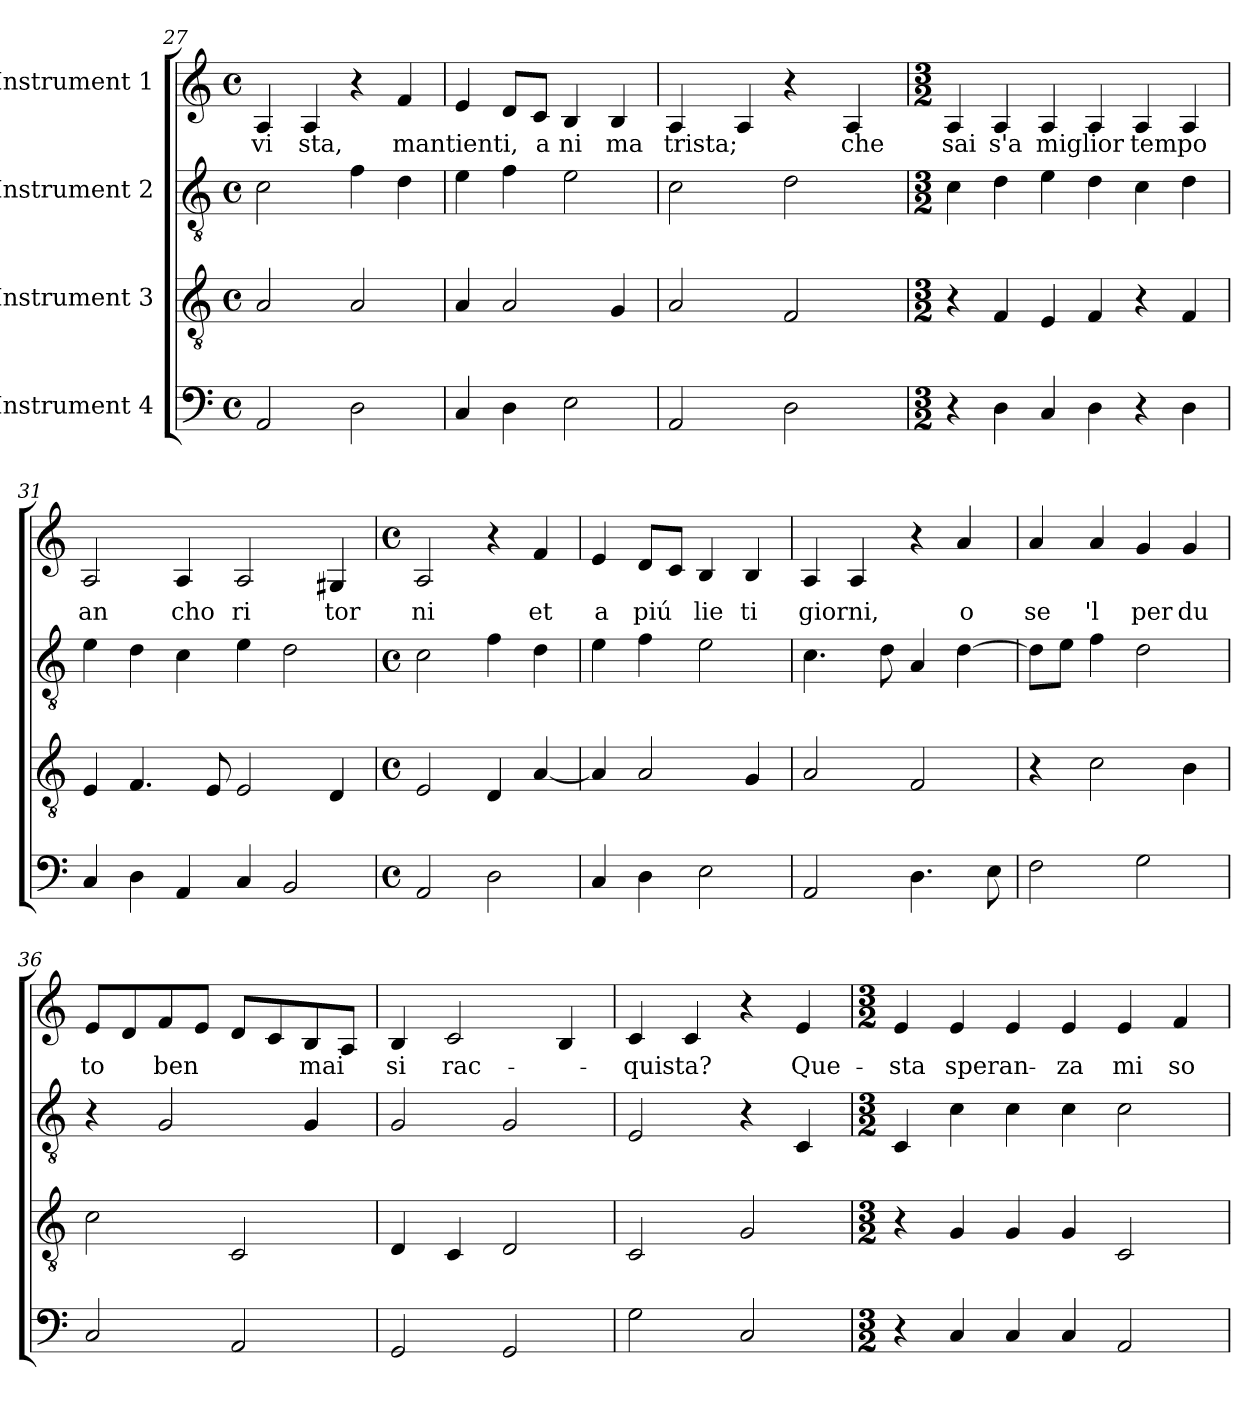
**kern	**kern	**kern	**kern	**text
*part4	*part3	*part2	*part1	*part1
*staff4	*staff3	*staff2	*staff1	*staff1
*I"Instrument 4	*I"Instrument 3	*I"Instrument 2	*I"Instrument 1	*
*clefF4	*clefGv2	*clefGv2	*clefG2	*
*M4/4	*M4/4	*M4/4	*M4/4	*
*met(c)	*met(c)	*met(c)	*met(c)	*
=27	=27	=27	=27	=27
!	!	!	!	!LO:LY:b:cj
2AA/	2A/	2c\	4A/	vi
!	!	!	!	!LO:LY:b:cj
.	.	.	4A/	sta,
2D\	2A/	4f\	4r	.
!	!	!	!	!LO:LY:b
.	.	4d\	4f/	mantienti,
=28	=28	=28	=28	=28
4C/	4A/	4e\	4e/	.
4D\	2A/	4f\	8d/L	.
!	!	!	!	!LO:LY:b:cj
.	.	.	8c/J	a
!	!	!	!	!LO:LY:b:cj
2E\	.	2e\	4B/	ni
!	!	!	!	!LO:LY:b:cj
.	4G/	.	4B/	ma
!!LO:LB:g=z
=29	=29	=29	=29	=29
!	!	!	!	!LO:LY:b
*	*	*^	*	*
2AA/	2A/	2c\	8ryy	4A/	trista;
.	.	.	64ryy	.	.
.	.	.	2ryy	.	.
.	.	.	.	4A/	.
2D\	2F/	2d\	.	4r	.
.	.	.	4ryy	.	.
!	!	!	!	!	!LO:LY:b:cj
.	.	.	.	4A/	che
.	.	.	16..ryy	.	.
*	*	*v	*v	*	*
=30	=30	=30	=30	=30
*M3/2	*M3/2	*M3/2	*M3/2	*
*	*	*^	*	*
!	!	!	!	!	!LO:LY:b:cj
*	*	*v	*v	*	*
4r	4r	4c\	4A/	sai
!	!	!	!	!LO:LY:b:cj
4D\	4F/	4d\	4A/	s'a
!	!	!	!	!LO:LY:b
4C/	4E/	4e\	4A/	miglior
4D\	4F/	4d\	4A/	.
!	!	!	!	!LO:LY:b:cj
4r	4r	4c\	4A/	tempo
4D\	4F/	4d\	4A/	.
=31	=31	=31	=31	=31
!	!	!	!	!LO:LY:b:cj
4C/	4E/	4e\	2A/	an
4D\	4.F/	4d\	.	.
!	!	!	!	!LO:LY:b:cj
4AA/	.	4c\	4A/	cho
.	8E/	.	.	.
!	!	!	!	!LO:LY:b:cj
4C/	2E/	4e\	2A/	ri
2BB/	.	2d\	.	.
!	!	!	!	!LO:LY:b:cj
.	4D/	.	4G#/	tor
=32	=32	=32	=32	=32
*M4/4	*M4/4	*M4/4	*M4/4	*
*met(c)	*met(c)	*met(c)	*met(c)	*
!	!	!	!	!LO:LY:b:cj
2AA/	2E/	2c\	2A/	ni
2D\	4D/	4f\	4r	.
!	!	!	!	!LO:LY:b:cj
.	[<4A/	4d\	4f/	et
=33	=33	=33	=33	=33
!	!	!	!	!LO:LY:b:cj
4C/	4A/]	4e\	4e/	a
!	!	!	!	!LO:LY:b
4D\	2A/	4f\	8d/L	piú
.	.	.	8c/J	.
!	!	!	!	!LO:LY:b:cj
2E\	.	2e\	4B/	lie
!	!	!	!	!LO:LY:b:cj
.	4G/	.	4B/	ti
=34	=34	=34	=34	=34
!	!	!	!	!LO:LY:b:cj
2AA/	2A/	4.c\	4A/	giorni,
.	.	.	4A/	.
.	.	8d\	.	.
4.D\	2F/	4A/	4r	.
!	!	!	!	!LO:LY:b:cj
.	.	[>4d\	4a/	o
8E\	.	.	.	.
=35	=35	=35	=35	=35
!	!	!	!	!LO:LY:b:cj
2F\	4r	8d\L]	4a/	se
.	.	8e\J	.	.
!	!	!	!	!LO:LY:b:cj
.	2c\	4f\	4a/	'l
!	!	!	!	!LO:LY:b:cj
2G\	.	2d\	4g/	per
!	!	!	!	!LO:LY:b:cj
.	4B\	.	4g/	du
!!LO:PB:g=z
=36	=36	=36	=36	=36
!	!	!	!	!LO:LY:b:cj
2C/	2c\	4r	8e/L	to
.	.	.	8d/	.
!	!	!	!	!LO:LY:b
.	.	2G/	8f/	ben
.	.	.	8e/J	.
2AA/	2C/	.	8d/L	.
.	.	.	8c/	.
!	!	!	!	!LO:LY:b
.	.	4G/	8B/	mai
.	.	.	8A/J	.
=37	=37	=37	=37	=37
!	!	!	!	!LO:LY:b:cj
2GG/	4D/	2G/	4B/	si
!	!	!	!	!LO:LY:b
.	4C/	.	2c/	rac-
2GG/	2D/	2G/	.	.
.	.	.	4B/	.
=38	=38	=38	=38	=38
!	!	!	!	!LO:LY:b
2G\	2C/	2E/	4c/	-quista?
.	.	.	4c/	.
2C/	2G/	4r	4r	.
!	!	!	!	!LO:LY:b:cj
.	.	4C/	4e/	Que-
=39	=39	=39	=39	=39
*M3/2	*M3/2	*M3/2	*M3/2	*
!	!	!	!	!LO:LY:b:cj
4r	4r	4C/	4e/	-sta
!	!	!	!	!LO:LY:b
4C/	4G/	4c\	4e/	speran-
4C/	4G/	4c\	4e/	.
!	!	!	!	!LO:LY:b:cj
4C/	4G/	4c\	4e/	-za
!	!	!	!	!LO:LY:b:cj
2AA/	2C/	2c\	4e/	mi
!	!	!	!	!LO:LY:b:cj
.	.	.	4f/	so-
=	=	=	=	=
*-	*-	*-	*-	*-
